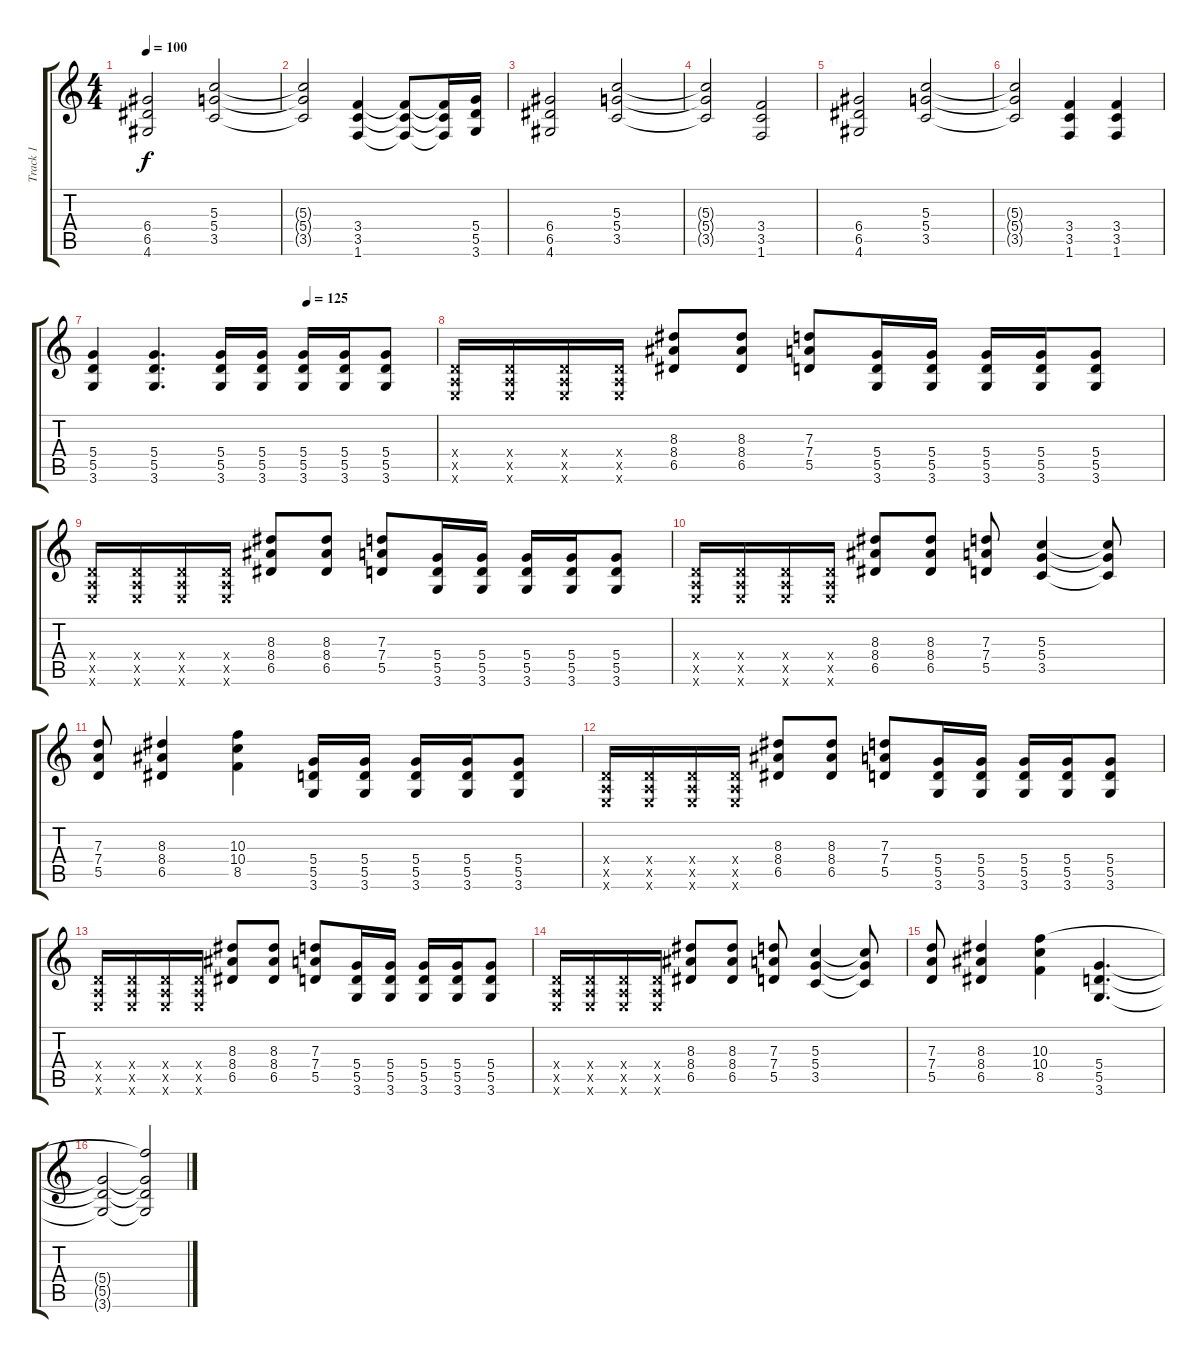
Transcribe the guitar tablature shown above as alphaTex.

\track ("Track 1" "Track 1") {instrument acousticguitarsteel}
\staff {score tabs}
\tuning (E4 B3 G3 D3 A2 E2) {hide}
\ts (4 4)
\tempo 100
\clef g2
\ks c
(6.4 6.5 4.6).2{dy f} (5.3 5.4 3.5).2 |
(5.3{t} 5.4{t} 3.5{t}).2 (3.4 3.5 1.6).4 (3.4{t} 3.5{t} 1.6{t}).8 (3.4{t} 3.5{t} 1.6{t}).16 (5.4 5.5 3.6).16 |
(6.4 6.5 4.6).2 (5.3 5.4 3.5).2 |
(5.3{t} 5.4{t} 3.5{t}).2 (3.4 3.5 1.6).2 |
(6.4 6.5 4.6).2 (5.3 5.4 3.5).2 |
(5.3{t} 5.4{t} 3.5{t}).2 (3.4 3.5 1.6).4 (3.4 3.5 1.6).4 |
\tempo (125 0.625)
(5.4 5.5 3.6).4 (5.4 5.5 3.6).4{d} (5.4 5.5 3.6).16 (5.4 5.5 3.6).16 (5.4 5.5 3.6).16 (5.4 5.5 3.6).16 (5.4 5.5 3.6).8 |
(0.4{x} 0.5{x} 0.6{x}).16 (0.4{x} 0.5{x} 0.6{x}).16 (0.4{x} 0.5{x} 0.6{x}).16 (0.4{x} 0.5{x} 0.6{x}).16 (8.3 8.4 6.5).8 (8.3 8.4 6.5).8 (7.3 7.4 5.5).8 (5.4 5.5 3.6).16 (5.4 5.5 3.6).16 (5.4 5.5 3.6).16 (5.4 5.5 3.6).16 (5.4 5.5 3.6).8 |
(0.4{x} 0.5{x} 0.6{x}).16 (0.4{x} 0.5{x} 0.6{x}).16 (0.4{x} 0.5{x} 0.6{x}).16 (0.4{x} 0.5{x} 0.6{x}).16 (8.3 8.4 6.5).8 (8.3 8.4 6.5).8 (7.3 7.4 5.5).8 (5.4 5.5 3.6).16 (5.4 5.5 3.6).16 (5.4 5.5 3.6).16 (5.4 5.5 3.6).16 (5.4 5.5 3.6).8 |
(0.4{x} 0.5{x} 0.6{x}).16 (0.4{x} 0.5{x} 0.6{x}).16 (0.4{x} 0.5{x} 0.6{x}).16 (0.4{x} 0.5{x} 0.6{x}).16 (8.3 8.4 6.5).8 (8.3 8.4 6.5).8 (7.3 7.4 5.5).8 (5.3 5.4 3.5).4 (5.3{t} 5.4{t} 3.5{t}).8 |
(7.3 7.4 5.5).8 (8.3 8.4 6.5).4 (10.3 10.4 8.5).4 (5.4 5.5 3.6).16 (5.4 5.5 3.6).16 (5.4 5.5 3.6).16 (5.4 5.5 3.6).16 (5.4 5.5 3.6).8 |
(0.4{x} 0.5{x} 0.6{x}).16 (0.4{x} 0.5{x} 0.6{x}).16 (0.4{x} 0.5{x} 0.6{x}).16 (0.4{x} 0.5{x} 0.6{x}).16 (8.3 8.4 6.5).8 (8.3 8.4 6.5).8 (7.3 7.4 5.5).8 (5.4 5.5 3.6).16 (5.4 5.5 3.6).16 (5.4 5.5 3.6).16 (5.4 5.5 3.6).16 (5.4 5.5 3.6).8 |
(0.4{x} 0.5{x} 0.6{x}).16 (0.4{x} 0.5{x} 0.6{x}).16 (0.4{x} 0.5{x} 0.6{x}).16 (0.4{x} 0.5{x} 0.6{x}).16 (8.3 8.4 6.5).8 (8.3 8.4 6.5).8 (7.3 7.4 5.5).8 (5.4 5.5 3.6).16 (5.4 5.5 3.6).16 (5.4 5.5 3.6).16 (5.4 5.5 3.6).16 (5.4 5.5 3.6).8 |
(0.4{x} 0.5{x} 0.6{x}).16 (0.4{x} 0.5{x} 0.6{x}).16 (0.4{x} 0.5{x} 0.6{x}).16 (0.4{x} 0.5{x} 0.6{x}).16 (8.3 8.4 6.5).8 (8.3 8.4 6.5).8 (7.3 7.4 5.5).8 (5.3 5.4 3.5).4 (5.3{t} 5.4{t} 3.5{t}).8 |
(7.3 7.4 5.5).8 (8.3 8.4 6.5).4 (10.3 10.4 8.5).4 (5.4 5.5 3.6).4{d} |
(5.4{t} 5.5{t} 3.6{t}).2 (10.3{t} 5.4{t} 5.5{t} 3.6{t}).2
